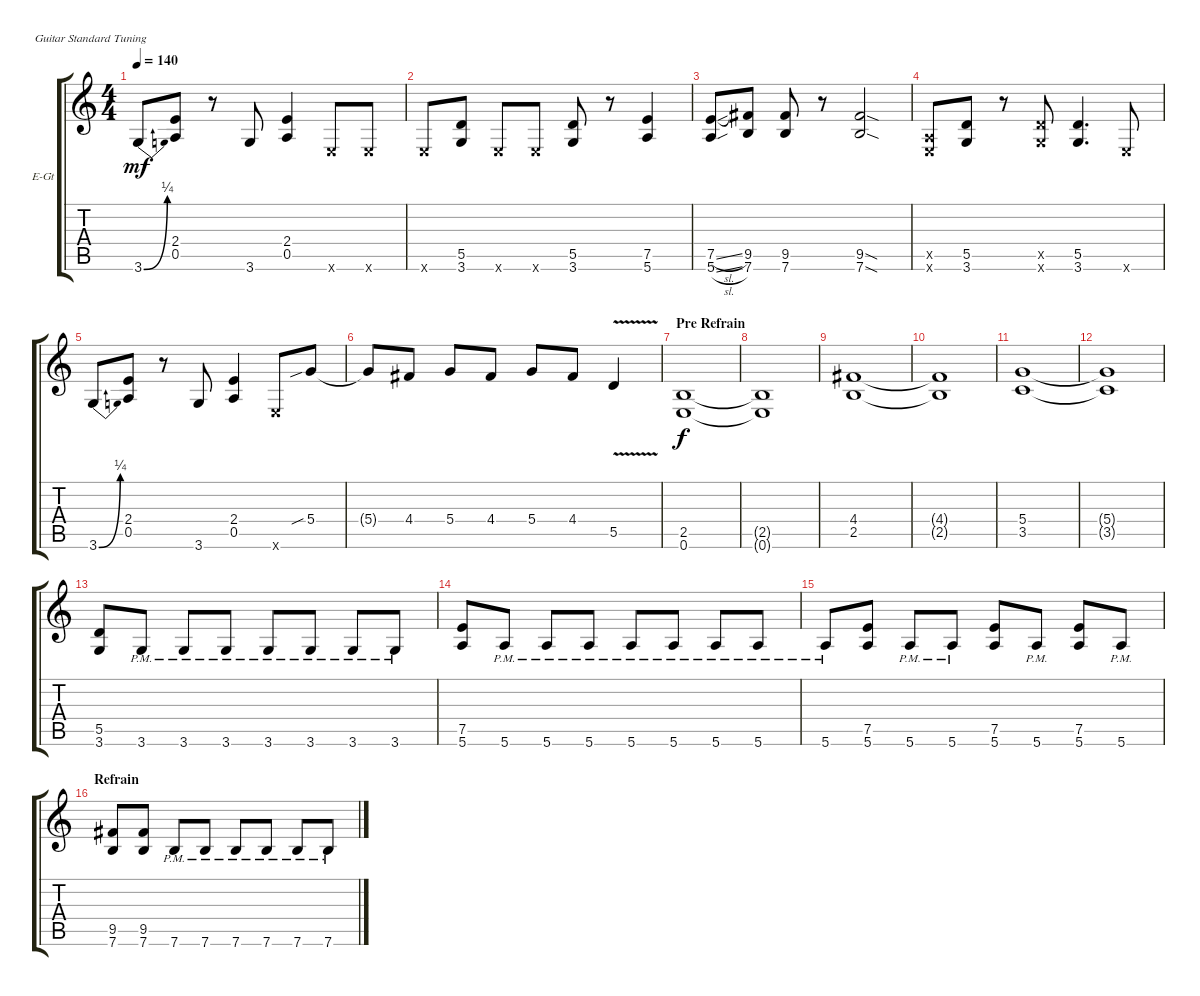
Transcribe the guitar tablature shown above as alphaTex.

\bracketExtendMode groupsimilarinstruments
\firstSystemTrackNameOrientation horizontal
\otherSystemsTrackNameOrientation horizontal
\track ("Electric Guitar 1" "E-Gt") {instrument distortionguitar}
\staff {score tabs}
\tuning (E4 B3 G3 D3 A2 E2)
\ts (4 4)
\tempo 140
\clef g2
\ks c
3.6{be (bend 0 0 21.599999999999998 1)}.8{dy mf} (0.5 2.4).8 r.8 3.6.8 (0.5 2.4).4 0.6{x}.8 0.6{x}.8 |
0.6{x}.8 (3.6 5.5).8 0.6{x}.8 0.6{x}.8 (3.6 5.5).8 r.8 (5.6 7.5).4 |
(5.6{sl} 7.5{sl}).8 (7.6 9.5).8 (7.6 9.5).8 r.8 (9.5{sod} 7.6{sod}).2 |
(0.5{x} 0.6{x}).8 (3.6 5.5).8 r.8 (3.6{x} 5.5{x}).8 (3.6 5.5).4{d} 0.6{x}.8 |
3.6{be (bend 0 0 21.599999999999998 1)}.8 (0.5 2.4).8 r.8 3.6.8 (0.5 2.4).4 0.6{x}.8 5.4{sib}.8 |
5.4{t}.8 4.4.8 5.4.8 4.4.8 5.4.8 4.4.8 5.5{v}.4 |
\section ("" "Pre Refrain")
(0.6 2.5).1{dy f} |
(2.5{t} 0.6{t}).1 |
(2.5 4.4).1 |
(4.4{t} 2.5{t}).1 |
(3.5 5.4).1 |
(5.4{t} 3.5{t}).1 |
(3.6 5.5).8 3.6{pm}.8 3.6{pm}.8 3.6{pm}.8 3.6{pm}.8 3.6{pm}.8 3.6{pm}.8 3.6{pm}.8 |
(5.6 7.5).8 5.6{pm}.8 5.6{pm}.8 5.6{pm}.8 5.6{pm}.8 5.6{pm}.8 5.6{pm}.8 5.6{pm}.8 |
5.6{pm}.8 (5.6 7.5).8 5.6{pm}.8 5.6{pm}.8 (5.6 7.5).8 5.6{pm}.8 (5.6 7.5).8 5.6{pm}.8 |
\section ("" "Refrain")
(7.6 9.5).8 (7.6 9.5).8 7.6{pm}.8 7.6{pm}.8 7.6{pm}.8 7.6{pm}.8 7.6{pm}.8 7.6{pm}.8
